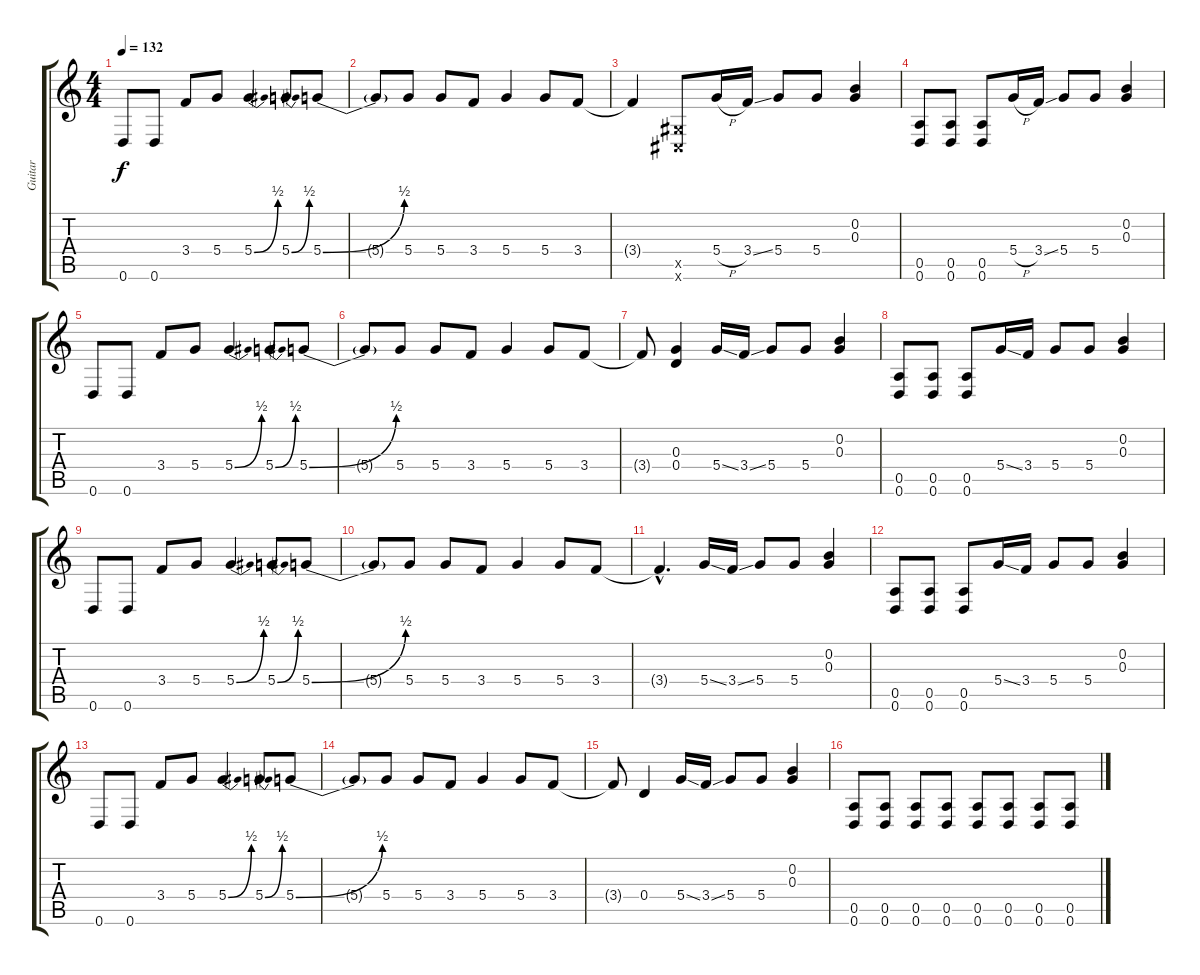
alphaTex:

\track ("Guitar" "Guitar") {instrument distortionguitar}
\staff {score tabs}
\tuning (E4 B3 G3 D3 A2 D2) {hide}
\ts (4 4)
\tempo 132
\clef g2
\ks c
0.6.8{dy f} 0.6.8 3.4.8 5.4.8 5.4{be (bend 0 0 60 2)}.4 5.4{be (bend 0 0 60 2)}.8 5.4{be (bend 0 0 60 2)}.8 |
5.4{t}.8 5.4.8 5.4.8 3.4.8 5.4.4 5.4.8 3.4.8 |
3.4{t}.4 (-1.5{x} -1.6{x}).8 5.4{h}.16 3.4{ss}.16 5.4.8 5.4.8 (0.2 0.3).4 |
(0.5 0.6).8 (0.5 0.6).8 (0.5 0.6).8 5.4{h}.16 3.4{ss}.16 5.4.8 5.4.8 (0.2 0.3).4 |
0.6.8 0.6.8 3.4.8 5.4.8 5.4{be (bend 0 0 60 2)}.4 5.4{be (bend 0 0 60 2)}.8 5.4{be (bend 0 0 60 2)}.8 |
5.4{t}.8 5.4.8 5.4.8 3.4.8 5.4.4 5.4.8 3.4.8 |
3.4{t}.8 (0.3 0.4).4 5.4{ss}.16 3.4{ss}.16 5.4.8 5.4.8 (0.2 0.3).4 |
(0.5 0.6).8 (0.5 0.6).8 (0.5 0.6).8 5.4{ss}.16 3.4.16 5.4.8 5.4.8 (0.2 0.3).4 |
0.6.8 0.6.8 3.4.8 5.4.8 5.4{be (bend 0 0 60 2)}.4 5.4{be (bend 0 0 60 2)}.8 5.4{be (bend 0 0 60 2)}.8 |
5.4{t}.8 5.4.8 5.4.8 3.4.8 5.4.4 5.4.8 3.4.8 |
3.4{hac t}.4{d} 5.4{ss}.16 3.4{ss}.16 5.4.8 5.4.8 (0.2 0.3).4 |
(0.5 0.6).8 (0.5 0.6).8 (0.5 0.6).8 5.4{ss}.16 3.4.16 5.4.8 5.4.8 (0.2 0.3).4 |
0.6.8 0.6.8 3.4.8 5.4.8 5.4{be (bend 0 0 60 2)}.4 5.4{be (bend 0 0 60 2)}.8 5.4{be (bend 0 0 60 2)}.8 |
5.4{t}.8 5.4.8 5.4.8 3.4.8 5.4.4 5.4.8 3.4.8 |
3.4{t}.8 0.4.4 5.4{ss}.16 3.4{ss}.16 5.4.8 5.4.8 (0.2 0.3).4 |
(0.5 0.6).8 (0.5 0.6).8 (0.5 0.6).8 (0.5 0.6).8 (0.5 0.6).8 (0.5 0.6).8 (0.5 0.6).8 (0.5 0.6).8
